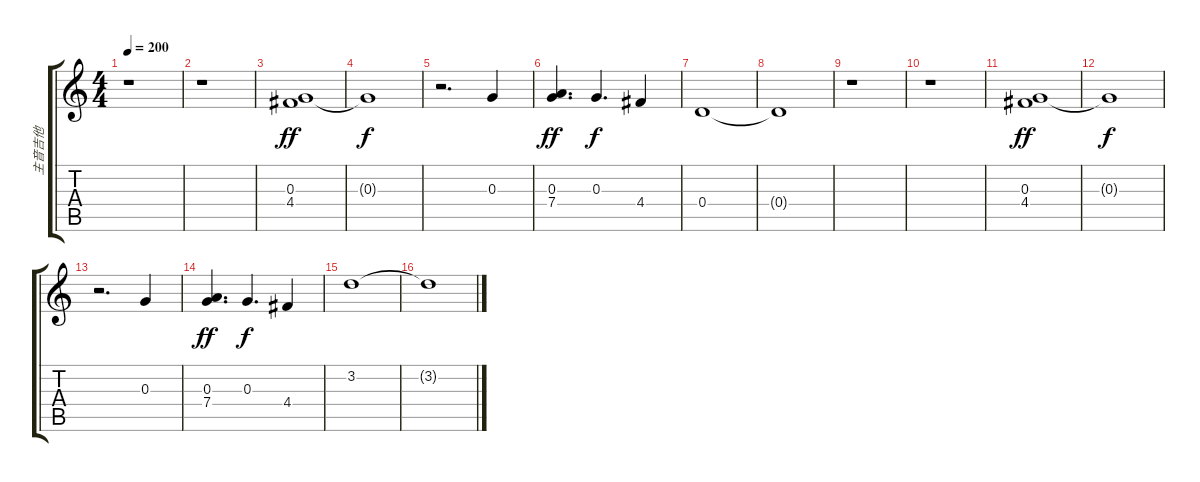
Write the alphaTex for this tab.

\track ("主音吉他" "主音吉他") {instrument electricguitarclean}
\staff {score tabs}
\tuning (E4 B3 G3 D3 A2 E2) {hide}
\ts (4 4)
\tempo 200
\clef g2
\ks c
r.1{dy f} |
r.1 |
(0.3 4.4).1{dy ff} |
0.3{t}.1{dy f} |
r.2{d} 0.3.4 |
(0.3 7.4).4{d dy ff} 0.3.4{d dy f} 4.4.4 |
0.4.1 |
0.4{t}.1 |
r.1 |
r.1 |
(0.3 4.4).1{dy ff} |
0.3{t}.1{dy f} |
r.2{d} 0.3.4 |
(0.3 7.4).4{d dy ff} 0.3.4{d dy f} 4.4.4 |
3.2.1 |
3.2{t}.1
